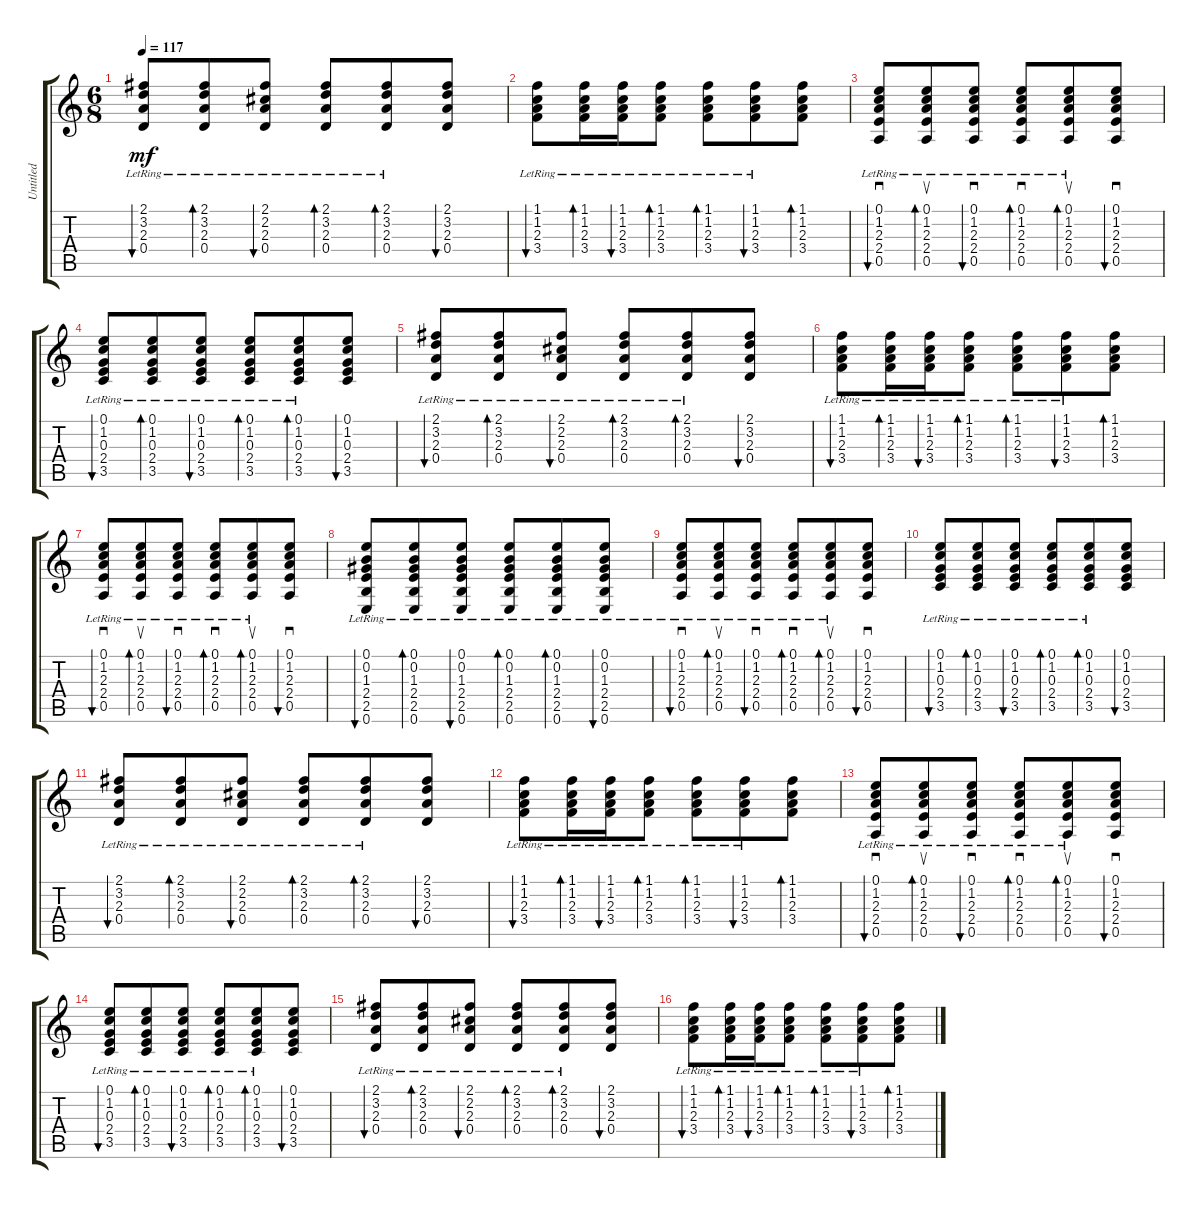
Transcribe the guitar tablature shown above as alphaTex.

\track ("Untitled" "Untitled") {instrument electricguitarjazz}
\staff {score tabs}
\tuning (E4 B3 G3 D3 A2 E2) {hide}
\ts (6 8)
\tempo 117
\clef g2
\ks c
(2.1{lr} 3.2{lr} 2.3{lr} 0.4{lr}).8{bu 60 dy mf} (2.1{lr} 3.2{lr} 2.3{lr} 0.4).8{bd 60} (2.1 2.2 2.3{lr} 0.4{lr}).8{bu 60} (2.1{lr} 3.2{lr} 2.3{lr} 0.4).8{bd 60} (2.1 3.2 2.3{lr} 0.4{lr}).8{bd 60} (2.1 3.2 2.3 0.4).8{bu 60} |
(1.1{lr} 1.2{lr} 2.3{lr} 3.4{lr}).8{bu 60} (1.1{lr} 1.2{lr} 2.3{lr} 3.4).16{bd 60} (1.1{lr} 1.2{lr} 2.3{lr} 3.4).16{bu 60} (1.1 1.2 2.3{lr} 3.4{lr}).8{bd 60} (1.1{lr} 1.2{lr} 2.3{lr} 3.4).8{bd 60} (1.1 1.2 2.3{lr} 3.4{lr}).8{bu 60} (1.1 1.2 2.3 3.4).8{bd 60} |
(0.1{lr} 1.2{lr} 2.3{lr} 2.4{lr} 0.5{lr}).8{sd bu 60} (0.1{lr} 1.2{lr} 2.3{lr} 2.4 0.5).8{su bd 60} (0.1 1.2 2.3{lr} 2.4{lr} 0.5{lr}).8{sd bu 60} (0.1{lr} 1.2{lr} 2.3{lr} 2.4 0.5).8{sd bd 60} (0.1 1.2 2.3{lr} 2.4{lr} 0.5{lr}).8{su bd 60} (0.1 1.2 2.3 2.4 0.5).8{sd bu 60} |
(0.1{lr} 1.2{lr} 0.3{lr} 2.4{lr} 3.5{lr}).8{bu 60} (0.1{lr} 1.2{lr} 0.3{lr} 2.4 3.5).8{bd 60} (0.1 1.2 0.3{lr} 2.4{lr} 3.5{lr}).8{bu 60} (0.1{lr} 1.2{lr} 0.3{lr} 2.4 3.5).8{bd 60} (0.1 1.2 0.3{lr} 2.4{lr} 3.5{lr}).8{bd 60} (0.1 1.2 0.3 2.4 3.5).8{bu 60} |
(2.1{lr} 3.2{lr} 2.3{lr} 0.4{lr}).8{bu 60} (2.1{lr} 3.2{lr} 2.3{lr} 0.4).8{bd 60} (2.1 2.2 2.3{lr} 0.4{lr}).8{bu 60} (2.1{lr} 3.2{lr} 2.3{lr} 0.4).8{bd 60} (2.1 3.2 2.3{lr} 0.4{lr}).8{bd 60} (2.1 3.2 2.3 0.4).8{bu 60} |
(1.1{lr} 1.2{lr} 2.3{lr} 3.4{lr}).8{bu 60} (1.1{lr} 1.2{lr} 2.3{lr} 3.4).16{bd 60} (1.1{lr} 1.2{lr} 2.3{lr} 3.4).16{bu 60} (1.1 1.2 2.3{lr} 3.4{lr}).8{bd 60} (1.1{lr} 1.2{lr} 2.3{lr} 3.4).8{bd 60} (1.1 1.2 2.3{lr} 3.4{lr}).8{bu 60} (1.1 1.2 2.3 3.4).8{bd 60} |
(0.1{lr} 1.2{lr} 2.3{lr} 2.4{lr} 0.5{lr}).8{sd bu 60} (0.1{lr} 1.2{lr} 2.3{lr} 2.4 0.5).8{su bd 60} (0.1 1.2 2.3{lr} 2.4{lr} 0.5{lr}).8{sd bu 60} (0.1{lr} 1.2{lr} 2.3{lr} 2.4 0.5).8{sd bd 60} (0.1 1.2 2.3{lr} 2.4{lr} 0.5{lr}).8{su bd 60} (0.1 1.2 2.3 2.4 0.5).8{sd bu 60} |
(0.1 0.2 1.3{lr} 2.4{lr} 2.5{lr} 0.6{lr}).8{bu 60} (0.1 0.2 1.3{lr} 2.4{lr} 2.5{lr} 0.6{lr}).8{bd 60} (0.1 0.2 1.3{lr} 2.4{lr} 2.5{lr} 0.6{lr}).8{bu 60} (0.1{lr} 0.2{lr} 1.3{lr} 2.4 2.5 0.6).8{bd 60} (0.1 0.2 1.3{lr} 2.4{lr} 2.5{lr} 0.6{lr}).8{bd 60} (0.1{lr} 0.2{lr} 1.3{lr} 2.4 2.5 0.6).8{bu 60} |
(0.1{lr} 1.2{lr} 2.3{lr} 2.4{lr} 0.5{lr}).8{sd bu 60} (0.1{lr} 1.2{lr} 2.3{lr} 2.4 0.5).8{su bd 60} (0.1 1.2 2.3{lr} 2.4{lr} 0.5{lr}).8{sd bu 60} (0.1{lr} 1.2{lr} 2.3{lr} 2.4 0.5).8{sd bd 60} (0.1 1.2 2.3{lr} 2.4{lr} 0.5{lr}).8{su bd 60} (0.1 1.2 2.3 2.4 0.5).8{sd bu 60} |
(0.1{lr} 1.2{lr} 0.3{lr} 2.4{lr} 3.5{lr}).8{bu 60} (0.1{lr} 1.2{lr} 0.3{lr} 2.4 3.5).8{bd 60} (0.1 1.2 0.3{lr} 2.4{lr} 3.5{lr}).8{bu 60} (0.1{lr} 1.2{lr} 0.3{lr} 2.4 3.5).8{bd 60} (0.1 1.2 0.3{lr} 2.4{lr} 3.5{lr}).8{bd 60} (0.1 1.2 0.3 2.4 3.5).8{bu 60} |
(2.1{lr} 3.2{lr} 2.3{lr} 0.4{lr}).8{bu 60} (2.1{lr} 3.2{lr} 2.3{lr} 0.4).8{bd 60} (2.1 2.2 2.3{lr} 0.4{lr}).8{bu 60} (2.1{lr} 3.2{lr} 2.3{lr} 0.4).8{bd 60} (2.1 3.2 2.3{lr} 0.4{lr}).8{bd 60} (2.1 3.2 2.3 0.4).8{bu 60} |
(1.1{lr} 1.2{lr} 2.3{lr} 3.4{lr}).8{bu 60} (1.1{lr} 1.2{lr} 2.3{lr} 3.4).16{bd 60} (1.1{lr} 1.2{lr} 2.3{lr} 3.4).16{bu 60} (1.1 1.2 2.3{lr} 3.4{lr}).8{bd 60} (1.1{lr} 1.2{lr} 2.3{lr} 3.4).8{bd 60} (1.1 1.2 2.3{lr} 3.4{lr}).8{bu 60} (1.1 1.2 2.3 3.4).8{bd 60} |
(0.1{lr} 1.2{lr} 2.3{lr} 2.4{lr} 0.5{lr}).8{sd bu 60} (0.1{lr} 1.2{lr} 2.3{lr} 2.4 0.5).8{su bd 60} (0.1 1.2 2.3{lr} 2.4{lr} 0.5{lr}).8{sd bu 60} (0.1{lr} 1.2{lr} 2.3{lr} 2.4 0.5).8{sd bd 60} (0.1 1.2 2.3{lr} 2.4{lr} 0.5{lr}).8{su bd 60} (0.1 1.2 2.3 2.4 0.5).8{sd bu 60} |
(0.1{lr} 1.2{lr} 0.3{lr} 2.4{lr} 3.5{lr}).8{bu 60} (0.1{lr} 1.2{lr} 0.3{lr} 2.4 3.5).8{bd 60} (0.1 1.2 0.3{lr} 2.4{lr} 3.5{lr}).8{bu 60} (0.1{lr} 1.2{lr} 0.3{lr} 2.4 3.5).8{bd 60} (0.1 1.2 0.3{lr} 2.4{lr} 3.5{lr}).8{bd 60} (0.1 1.2 0.3 2.4 3.5).8{bu 60} |
(2.1{lr} 3.2{lr} 2.3{lr} 0.4{lr}).8{bu 60} (2.1{lr} 3.2{lr} 2.3{lr} 0.4).8{bd 60} (2.1 2.2 2.3{lr} 0.4{lr}).8{bu 60} (2.1{lr} 3.2{lr} 2.3{lr} 0.4).8{bd 60} (2.1 3.2 2.3{lr} 0.4{lr}).8{bd 60} (2.1 3.2 2.3 0.4).8{bu 60} |
(1.1{lr} 1.2{lr} 2.3{lr} 3.4{lr}).8{bu 60} (1.1{lr} 1.2{lr} 2.3{lr} 3.4).16{bd 60} (1.1{lr} 1.2{lr} 2.3{lr} 3.4).16{bu 60} (1.1 1.2 2.3{lr} 3.4{lr}).8{bd 60} (1.1{lr} 1.2{lr} 2.3{lr} 3.4).8{bd 60} (1.1 1.2 2.3{lr} 3.4{lr}).8{bu 60} (1.1 1.2 2.3 3.4).8{bd 60}
